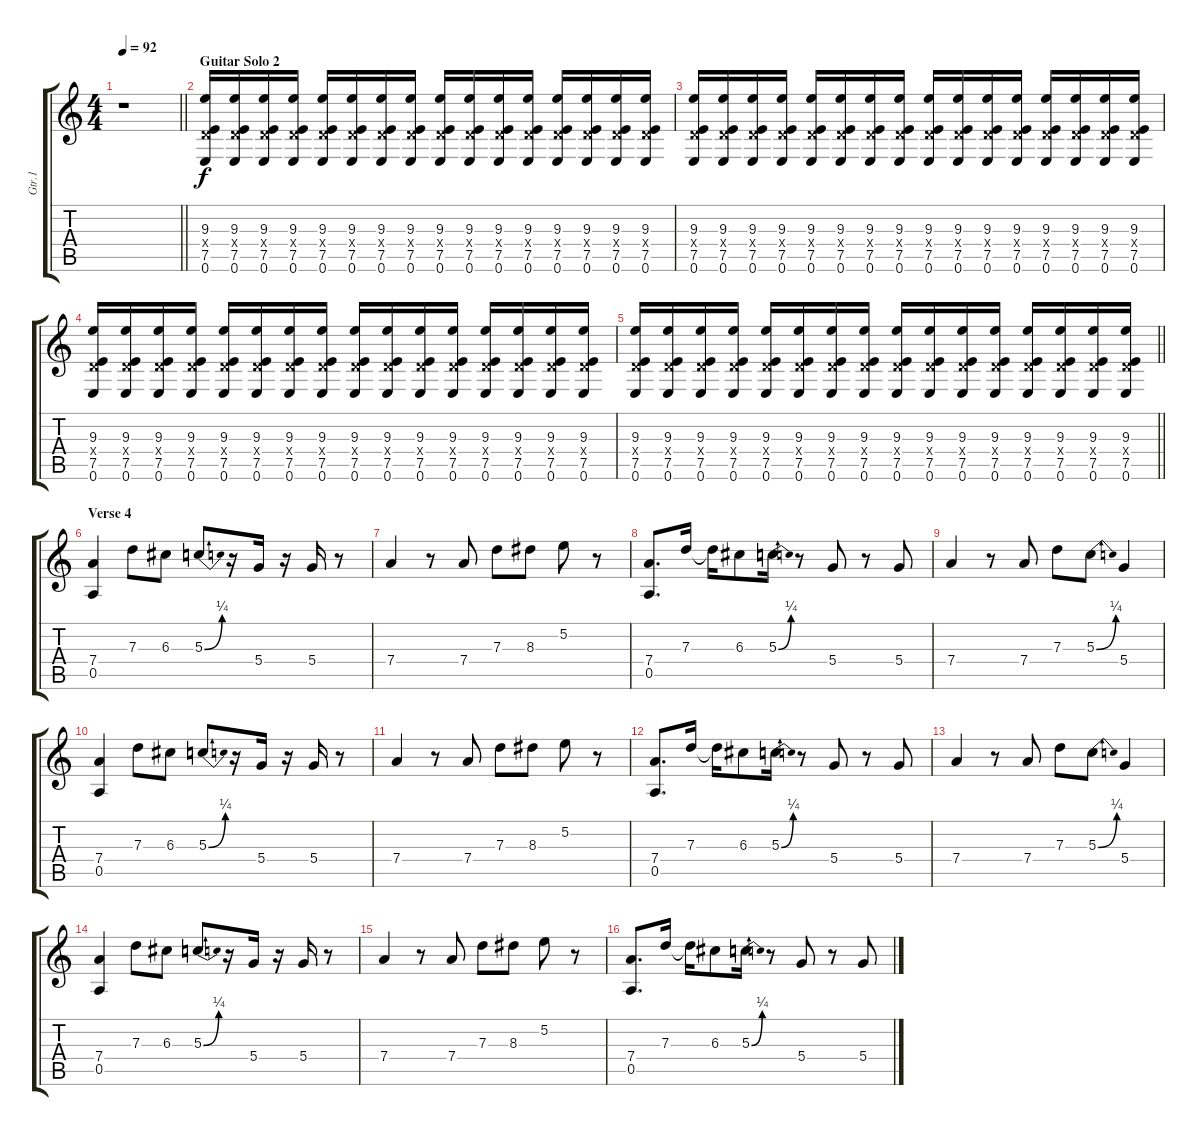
\track ("Gtr.1" "Gtr.1") {instrument overdrivenguitar}
\staff {score tabs}
\tuning (E4 B3 G3 D3 A2 E2) {hide}
\ts (4 4)
\tempo 92
\clef g2
\barLineRight lightlight
\ks c
r.1{dy f} |
\section ("" "Guitar Solo 2")
(9.3 0.4{x} 7.5 0.6).16 (9.3 0.4{x} 7.5 0.6).16 (9.3 0.4{x} 7.5 0.6).16 (9.3 0.4{x} 7.5 0.6).16 (9.3 0.4{x} 7.5 0.6).16 (9.3 0.4{x} 7.5 0.6).16 (9.3 0.4{x} 7.5 0.6).16 (9.3 0.4{x} 7.5 0.6).16 (9.3 0.4{x} 7.5 0.6).16 (9.3 0.4{x} 7.5 0.6).16 (9.3 0.4{x} 7.5 0.6).16 (9.3 0.4{x} 7.5 0.6).16 (9.3 0.4{x} 7.5 0.6).16 (9.3 0.4{x} 7.5 0.6).16 (9.3 0.4{x} 7.5 0.6).16 (9.3 0.4{x} 7.5 0.6).16 |
(9.3 0.4{x} 7.5 0.6).16 (9.3 0.4{x} 7.5 0.6).16 (9.3 0.4{x} 7.5 0.6).16 (9.3 0.4{x} 7.5 0.6).16 (9.3 0.4{x} 7.5 0.6).16 (9.3 0.4{x} 7.5 0.6).16 (9.3 0.4{x} 7.5 0.6).16 (9.3 0.4{x} 7.5 0.6).16 (9.3 0.4{x} 7.5 0.6).16 (9.3 0.4{x} 7.5 0.6).16 (9.3 0.4{x} 7.5 0.6).16 (9.3 0.4{x} 7.5 0.6).16 (9.3 0.4{x} 7.5 0.6).16 (9.3 0.4{x} 7.5 0.6).16 (9.3 0.4{x} 7.5 0.6).16 (9.3 0.4{x} 7.5 0.6).16 |
(9.3 0.4{x} 7.5 0.6).16 (9.3 0.4{x} 7.5 0.6).16 (9.3 0.4{x} 7.5 0.6).16 (9.3 0.4{x} 7.5 0.6).16 (9.3 0.4{x} 7.5 0.6).16 (9.3 0.4{x} 7.5 0.6).16 (9.3 0.4{x} 7.5 0.6).16 (9.3 0.4{x} 7.5 0.6).16 (9.3 0.4{x} 7.5 0.6).16 (9.3 0.4{x} 7.5 0.6).16 (9.3 0.4{x} 7.5 0.6).16 (9.3 0.4{x} 7.5 0.6).16 (9.3 0.4{x} 7.5 0.6).16 (9.3 0.4{x} 7.5 0.6).16 (9.3 0.4{x} 7.5 0.6).16 (9.3 0.4{x} 7.5 0.6).16 |
\barLineRight lightlight
(9.3 0.4{x} 7.5 0.6).16 (9.3 0.4{x} 7.5 0.6).16 (9.3 0.4{x} 7.5 0.6).16 (9.3 0.4{x} 7.5 0.6).16 (9.3 0.4{x} 7.5 0.6).16 (9.3 0.4{x} 7.5 0.6).16 (9.3 0.4{x} 7.5 0.6).16 (9.3 0.4{x} 7.5 0.6).16 (9.3 0.4{x} 7.5 0.6).16 (9.3 0.4{x} 7.5 0.6).16 (9.3 0.4{x} 7.5 0.6).16 (9.3 0.4{x} 7.5 0.6).16 (9.3 0.4{x} 7.5 0.6).16 (9.3 0.4{x} 7.5 0.6).16 (9.3 0.4{x} 7.5 0.6).16 (9.3 0.4{x} 7.5 0.6).16 |
\section ("" "Verse 4")
(7.4 0.5).4 7.3.8 6.3.8 5.3{be (bend 0 0 60 1)}.8 r.16 5.4.16 r.16 5.4.16 r.8 |
7.4.4 r.8 7.4.8 7.3.8 8.3.8 5.2.8 r.8 |
(7.4 0.5).8{d} 7.3.16 7.3{t}.16 6.3.8 5.3{be (bend 0 0 60 1)}.16 r.8 5.4.8 r.8 5.4.8 |
7.4.4 r.8 7.4.8 7.3.8 5.3{be (bend 0 0 60 1)}.8 5.4.4 |
(7.4 0.5).4 7.3.8 6.3.8 5.3{be (bend 0 0 60 1)}.8 r.16 5.4.16 r.16 5.4.16 r.8 |
7.4.4 r.8 7.4.8 7.3.8 8.3.8 5.2.8 r.8 |
(7.4 0.5).8{d} 7.3.16 7.3{t}.16 6.3.8 5.3{be (bend 0 0 60 1)}.16 r.8 5.4.8 r.8 5.4.8 |
7.4.4 r.8 7.4.8 7.3.8 5.3{be (bend 0 0 60 1)}.8 5.4.4 |
(7.4 0.5).4 7.3.8 6.3.8 5.3{be (bend 0 0 60 1)}.8 r.16 5.4.16 r.16 5.4.16 r.8 |
7.4.4 r.8 7.4.8 7.3.8 8.3.8 5.2.8 r.8 |
(7.4 0.5).8{d} 7.3.16 7.3{t}.16 6.3.8 5.3{be (bend 0 0 60 1)}.16 r.8 5.4.8 r.8 5.4.8
